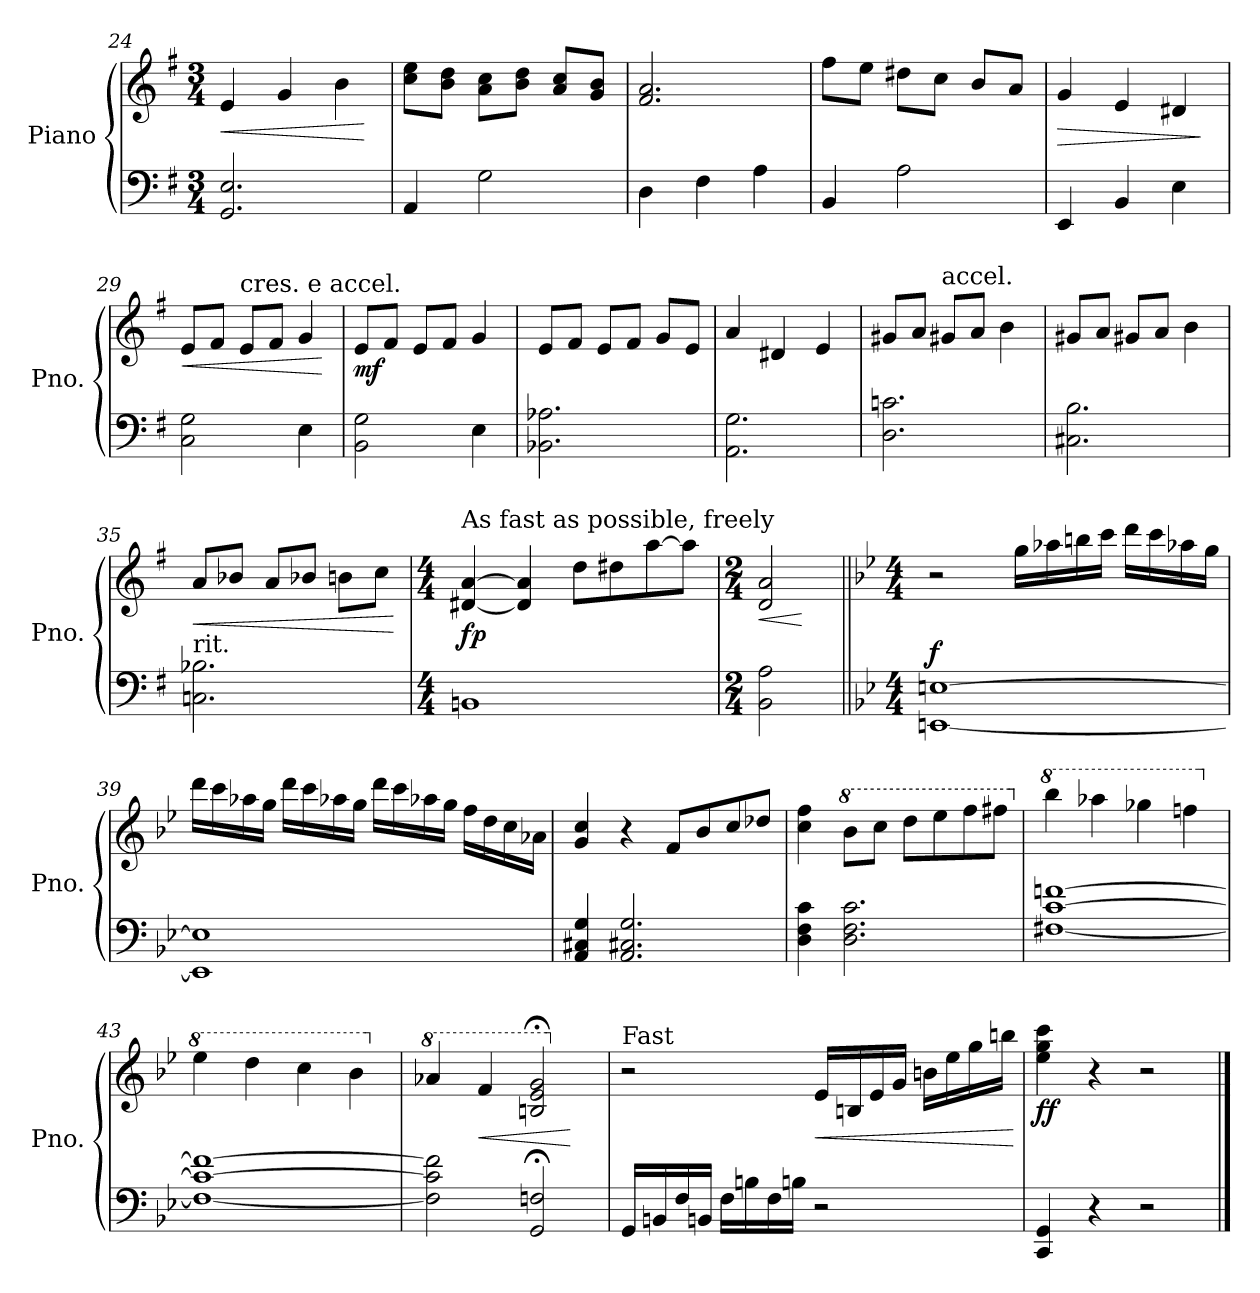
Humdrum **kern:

**kern	**kern	**dynam
*part1	*part1	*part1
*staff2	*staff1	*staff1/2
*I"Piano	*	*
*I'Pno.	*	*
*clefF4	*clefG2	*
*k[f#]	*k[f#]	*
*M3/4	*M3/4	*
=24	=24	=24
!	!	!LO:HP:b
2.GG/ 2.E/	4e/	<
.	4g/	.
.	4b\	.
.	.	[
!!LO:LB:g=z
=25	=25	=25
*	*MM120	*
4AA/	8cc\ 8ee\L	.
.	8b\ 8dd\J	.
2G\	8a\ 8cc\L	.
.	8b\ 8dd\J	.
.	8a/ 8cc/L	.
.	8g/ 8b/J	.
=26	=26	=26
4D\	2.f#/ 2.a/	.
4F#\	.	.
4A\	.	.
=27	=27	=27
4BB/	8ff#\L	.
.	8ee\J	.
2A\	8dd#X\L	.
.	8cc\J	.
.	8b/L	.
.	8a/J	.
=28	=28	=28
!	!	!LO:HP:b
4EE/	4g/	>
4BB/	4e/	.
4E\	4d#X/	.
.	.	]
=29	=29	=29
*	*MM125	*
!	!	!LO:HP:b
2C\ 2G\	8e/L	<
.	8f#/J	.
!	!LO:TX:a:t=cres. e accel.	!
.	8e/L	.
.	8f#/J	.
4E\	4g/	.
.	.	[
=30	=30	=30
!	!	!LO:DY:b
2BB\ 2G\	8e/L	mf
.	8f#/J	.
.	8e/L	.
.	8f#/J	.
4E\	4g/	.
=31	=31	=31
2.BB-X\ 2.A-X\	8e/L	.
.	8f#/J	.
.	8e/L	.
.	8f#/J	.
.	8g/L	.
.	8e/J	.
!!LO:LB:g=z
=32	=32	=32
2.AA\ 2.G\	4a/	.
.	4d#X/	.
.	4e/	.
=33	=33	=33
2.D\ 2.cn\	8g#X/L	.
.	8a/J	.
*	*MM130	*
!	!LO:TX:a:t=accel.	!
.	8g#X/L	.
.	8a/J	.
.	4b\	.
=34	=34	=34
2.C#X\ 2.B\	8g#X/L	.
.	8a/J	.
.	8g#X/L	.
.	8a/J	.
.	4b\	.
=35	=35	=35
!LO:TX:a:t=rit.	!	!
!	!	!LO:HP:b
2.Cn\ 2.B-X\	8a/L	<
.	8b-X/J	.
.	8a/L	.
*	*MM125	*
.	8b-X/J	.
.	8bn\L	.
.	8cc\J	.
.	.	[
=36	=36	=36
*M4/4	*M4/4	*
!	!LO:TX:a:t=As fast as possible, freely	!
!	!	!LO:DY:b
1BBn	[4d#X/ [4a/	fp
.	4d#/] 4a/]	.
.	8dd\L	.
.	8dd#X\	.
.	[8aa\	.
.	8aa\J]	.
=37	=37	=37
*M2/4	*M2/4	*
!	!	!LO:HP:b
2BB\ 2A\	2d/ 2a/	<
.	.	[
!!LO:PB:g=z
=38||	=38||	=38||
*k[b-e-]	*k[b-e-]	*
*M4/4	*M4/4	*
!	!	!LO:DY:a=2
[1EEn [1En	2r	f
*	*MM140	*
.	16gg\LL	.
.	16aa-X\	.
.	16bbn\	.
.	16ccc\JJ	.
.	16ddd\LL	.
.	16ccc\	.
.	16aa-X\	.
.	16gg\JJ	.
=39	=39	=39
1EE] 1E]	16ddd\LL	.
.	16ccc\	.
.	16aa-X\	.
.	16gg\JJ	.
.	16ddd\LL	.
.	16ccc\	.
.	16aa-X\	.
.	16gg\JJ	.
.	16ddd\LL	.
.	16ccc\	.
.	16aa-X\	.
.	16gg\JJ	.
.	16ff\LL	.
.	16dd\	.
.	16cc\	.
.	16a-X\JJ	.
=40	=40	=40
4AA/ 4C#X/ 4G/	4g/ 4cc/	.
2.AA/ 2.C#X/ 2.G/	4r	.
.	8f/L	.
.	8b-/	.
.	8cc/	.
.	8dd-X/J	.
!!LO:LB:g=z
=41	=41	=41
4D\ 4F\ 4c\	4cc\ 4ff\	.
*	*8va	*
2.D\ 2.F\ 2.c\	8bb-\L	.
.	8ccc\J	.
.	8ddd\L	.
.	8eee-\	.
.	8fff\	.
.	8fff#X\J	.
=42	=42	=42
*	*X8va	*
*	*8va	*
*	*MM150	*
[1F#X [1c [1fn	4bbb-\	.
.	4aaa-X\	.
.	4ggg-X\	.
.	4fffn\	.
=43	=43	=43
*	*X8va	*
*	*8va	*
1F#_ 1c_ 1f_	4eee-\	.
.	4ddd\	.
.	4ccc\	.
.	4bb-\	.
=44	=44	=44
*	*X8va	*
*	*8va	*
2F#\] 2c\] 2f\]	4aa-X/	.
!	!	!LO:HP:b
.	4ff/	<
2GG/;< 2Fn/;<	2bn/;< 2ee-/;< 2gg/;<	.
.	.	[
!!LO:LB:g=z
=45	=45	=45
*	*X8va	*
!	!LO:TX:a:t=Fast	!
16GG/LL	2r	.
16BBn/	.	.
16F/	.	.
16BBn/JJ	.	.
16F\LL	.	.
16Bn\	.	.
16F\	.	.
16Bn\JJ	.	.
!	!	!LO:HP:b
2r	16e-/LL	<
.	16Bn/	.
.	16e-/	.
.	16g/JJ	.
.	16bn\LL	.
.	16ee-\	.
.	16gg\	.
.	16bbn\JJ	.
.	.	[
=46	=46	=46
!	!	!LO:DY:b
4CC/ 4GG/	4ee-\ 4gg\ 4ccc\	ff
4r	4r	.
2r	2r	.
==	==	==
*-	*-	*-
